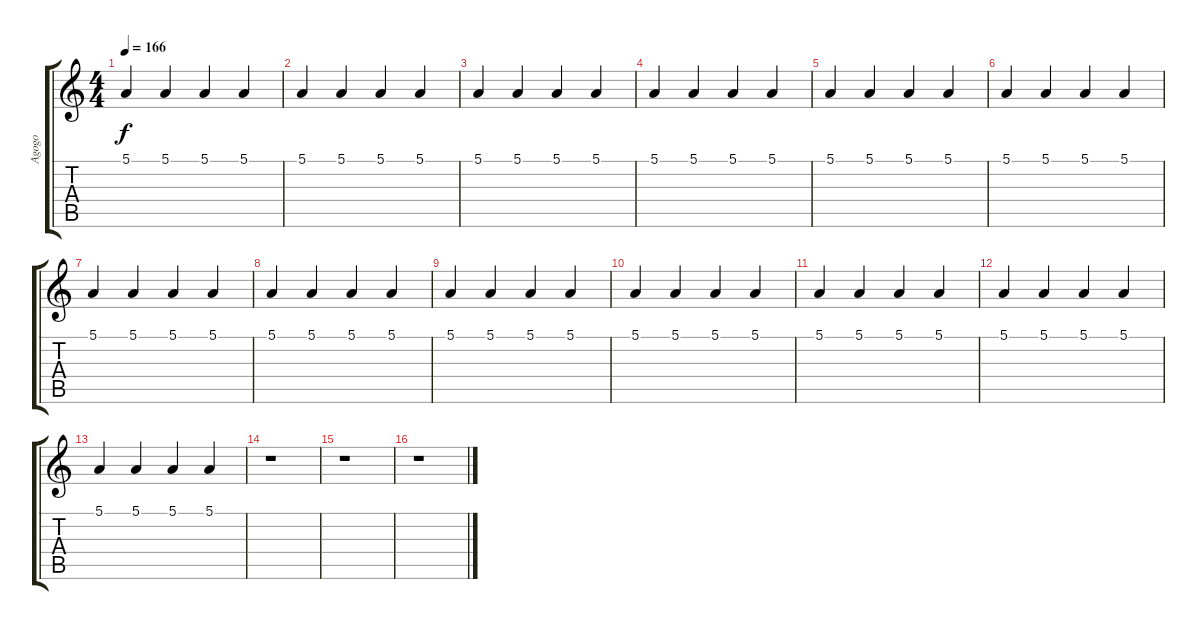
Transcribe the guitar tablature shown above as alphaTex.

\track ("Agogo" "Agogo") {instrument agogo}
\staff {score tabs}
\tuning (E4 B3 G3 D3 A2 E2) {hide}
\ts (4 4)
\tempo 166
\clef g2
\ks c
5.1.4{dy f} 5.1.4 5.1.4 5.1.4 |
5.1.4 5.1.4 5.1.4 5.1.4 |
5.1.4 5.1.4 5.1.4 5.1.4 |
5.1.4 5.1.4 5.1.4 5.1.4 |
5.1.4 5.1.4 5.1.4 5.1.4 |
5.1.4 5.1.4 5.1.4 5.1.4 |
5.1.4 5.1.4 5.1.4 5.1.4 |
5.1.4 5.1.4 5.1.4 5.1.4 |
5.1.4 5.1.4 5.1.4 5.1.4 |
5.1.4 5.1.4 5.1.4 5.1.4 |
5.1.4 5.1.4 5.1.4 5.1.4 |
5.1.4 5.1.4 5.1.4 5.1.4 |
5.1.4 5.1.4 5.1.4 5.1.4 |
r.1 |
r.1 |
r.1
